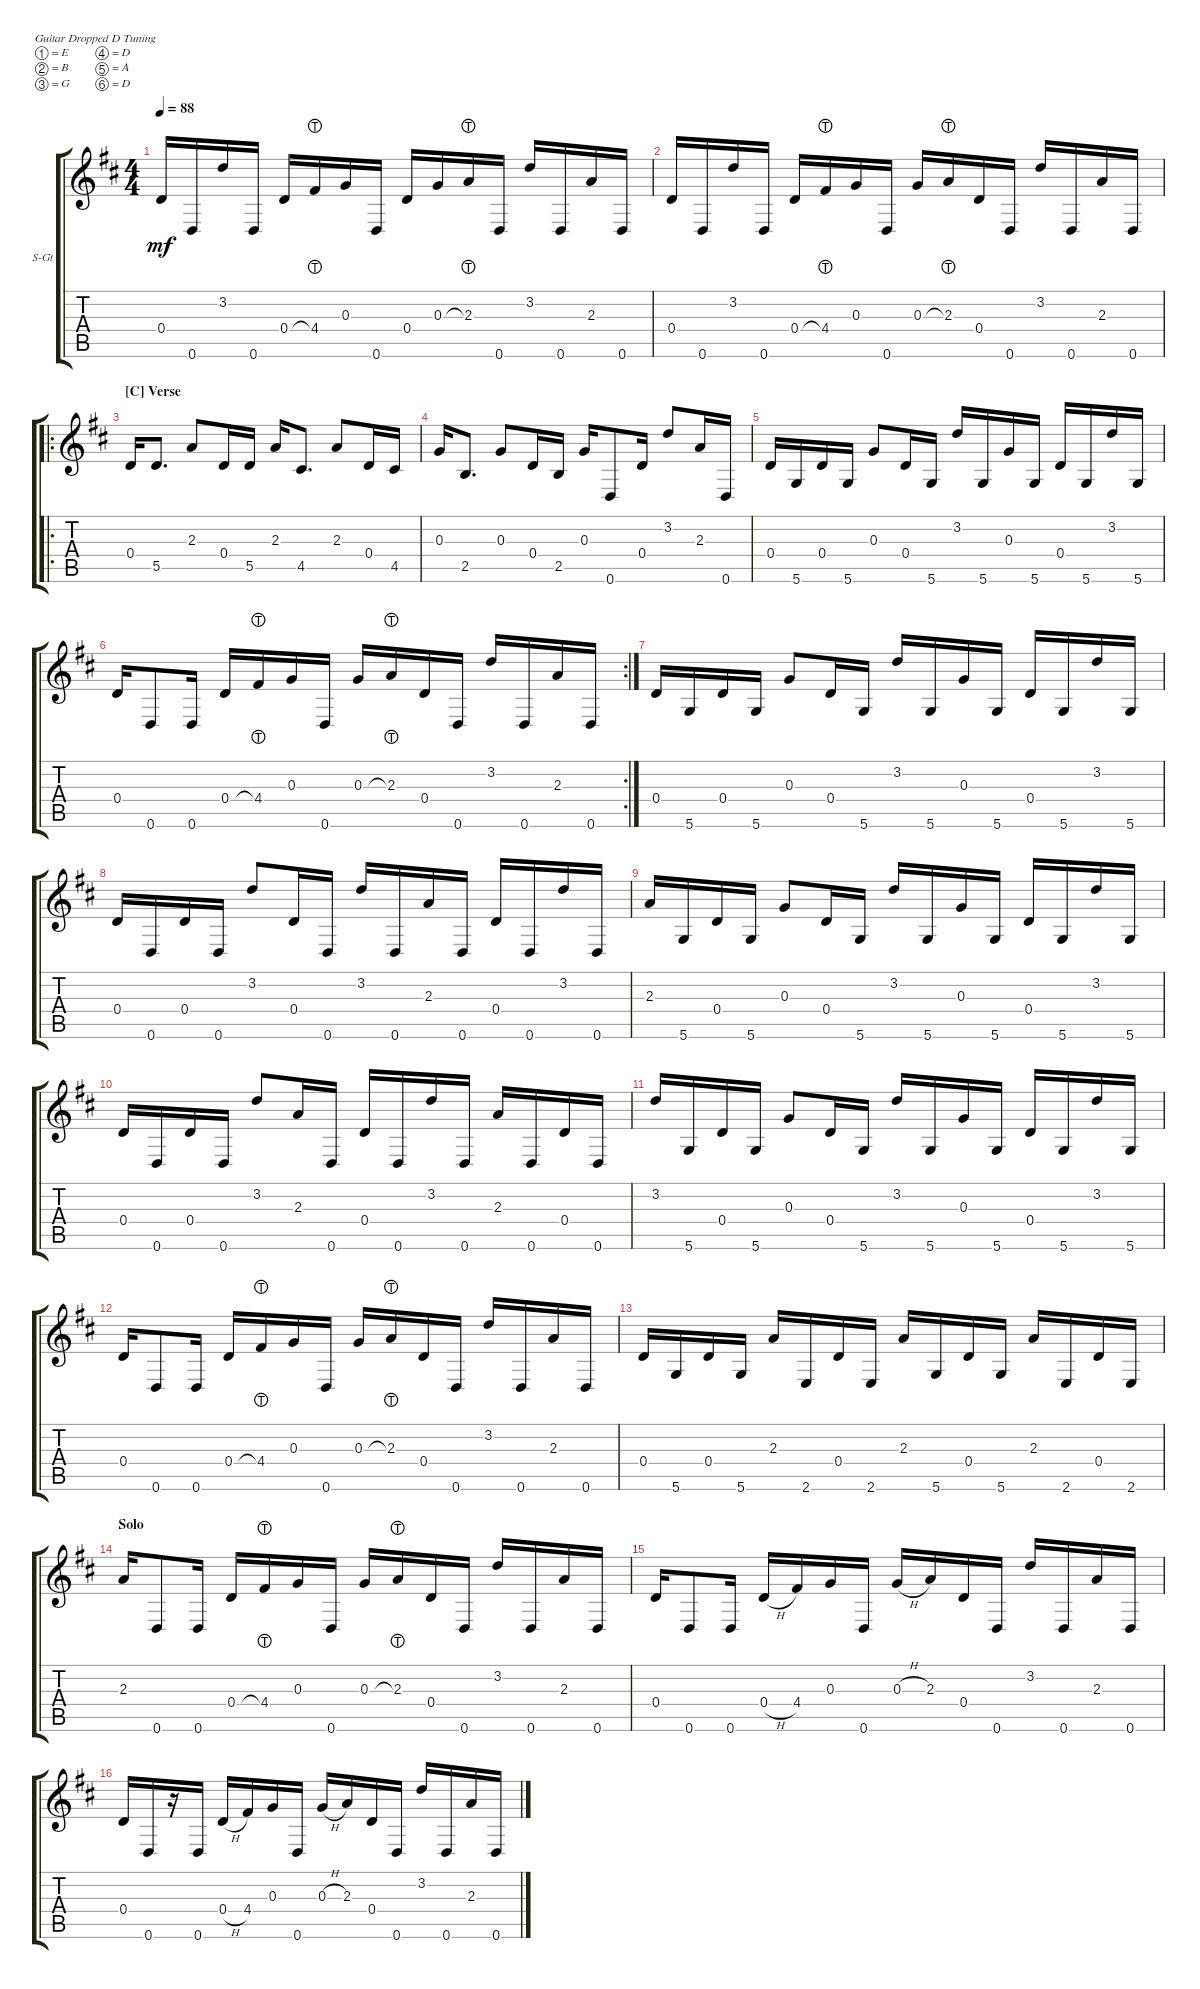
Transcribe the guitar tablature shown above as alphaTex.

\defaultSystemsLayout 4
\bracketExtendMode groupsimilarinstruments
\firstSystemTrackNameOrientation horizontal
\otherSystemsTrackNameOrientation horizontal
\track ("Steel Guitar" "S-Gt") {instrument acousticguitarsteel}
\staff {score tabs}
\tuning (E4 B3 G3 D3 A2 D2)
\ts (4 4)
\tempo 88
\clef g2
\scale
0.346357
\ks d
0.4.16{dy mf} 0.6.16 3.2.16 0.6.16 0.4.16 4.4{lht}.16 0.3.16 0.6.16 0.4.16 0.3.16 2.3{lht}.16 0.6.16 3.2.16 0.6.16 2.3.16 0.6.16 |
\scale
0.341685 0.4.16 0.6.16 3.2.16 0.6.16 0.4.16 4.4{lht}.16 0.3.16 0.6.16 0.3.16 2.3{lht}.16 0.4.16 0.6.16 3.2.16 0.6.16 2.3.16 0.6.16 |
\ro
\section ("C" "Verse")
\scale
0.288681 0.4.16 5.5.8{d} 2.3.8 0.4.16 5.5.16 2.3.16 4.5.8{d} 2.3.8 0.4.16 4.5.16 |
\scale
0.255208 0.3.16 2.5.8{d} 0.3.8 0.4.16 2.5.16 0.3.16 0.6.8 0.4.16 3.2.8 2.3.16 0.6.16 |
\scale
0.369935 0.4.16 5.6.16 0.4.16 5.6.16 0.3.8 0.4.16 5.6.16 3.2.16 5.6.16 0.3.16 5.6.16 0.4.16 5.6.16 3.2.16 5.6.16 |
\rc 2
\scale
0.335903 0.4.16 0.6.8 0.6.16 0.4.16 4.4{lht}.16 0.3.16 0.6.16 0.3.16 2.3{lht}.16 0.4.16 0.6.16 3.2.16 0.6.16 2.3.16 0.6.16 |
\scale
0.329703 0.4.16 5.6.16 0.4.16 5.6.16 0.3.8 0.4.16 5.6.16 3.2.16 5.6.16 0.3.16 5.6.16 0.4.16 5.6.16 3.2.16 5.6.16 |
\scale
0.301609 0.4.16 0.6.16 0.4.16 0.6.16 3.2.8 0.4.16 0.6.16 3.2.16 0.6.16 2.3.16 0.6.16 0.4.16 0.6.16 3.2.16 0.6.16 |
\scale
0.349524 2.3.16 5.6.16 0.4.16 5.6.16 0.3.8 0.4.16 5.6.16 3.2.16 5.6.16 0.3.16 5.6.16 0.4.16 5.6.16 3.2.16 5.6.16 |
\scale
0.317189 0.4.16 0.6.16 0.4.16 0.6.16 3.2.8 2.3.16 0.6.16 0.4.16 0.6.16 3.2.16 0.6.16 2.3.16 0.6.16 0.4.16 0.6.16 |
\scale
0.383793 3.2.16 5.6.16 0.4.16 5.6.16 0.3.8 0.4.16 5.6.16 3.2.16 5.6.16 0.3.16 5.6.16 0.4.16 5.6.16 3.2.16 5.6.16 |
\scale
0.313157 0.4.16 0.6.8 0.6.16 0.4.16 4.4{lht}.16 0.3.16 0.6.16 0.3.16 2.3{lht}.16 0.4.16 0.6.16 3.2.16 0.6.16 2.3.16 0.6.16 |
\scale
0.303092 0.4.16 5.6.16 0.4.16 5.6.16 2.3.16 2.6.16 0.4.16 2.6.16 2.3.16 5.6.16 0.4.16 5.6.16 2.3.16 2.6.16 0.4.16 2.6.16 |
\section ("" "Solo")
\scale
0.40882 2.3.16 0.6.8 0.6.16 0.4.16 4.4{lht}.16 0.3.16 0.6.16 0.3.16 2.3{lht}.16 0.4.16 0.6.16 3.2.16 0.6.16 2.3.16 0.6.16 |
\scale
0.29559 0.4.16 0.6.8 0.6.16 0.4{h}.16 4.4.16 0.3.16 0.6.16 0.3{h}.16 2.3.16 0.4.16 0.6.16 3.2.16 0.6.16 2.3.16 0.6.16 |
\scale
0.29559 0.4.16 0.6.16 r.16 0.6.16 0.4{h}.16 4.4.16 0.3.16 0.6.16 0.3{h}.16 2.3.16 0.4.16 0.6.16 3.2.16 0.6.16 2.3.16 0.6.16
